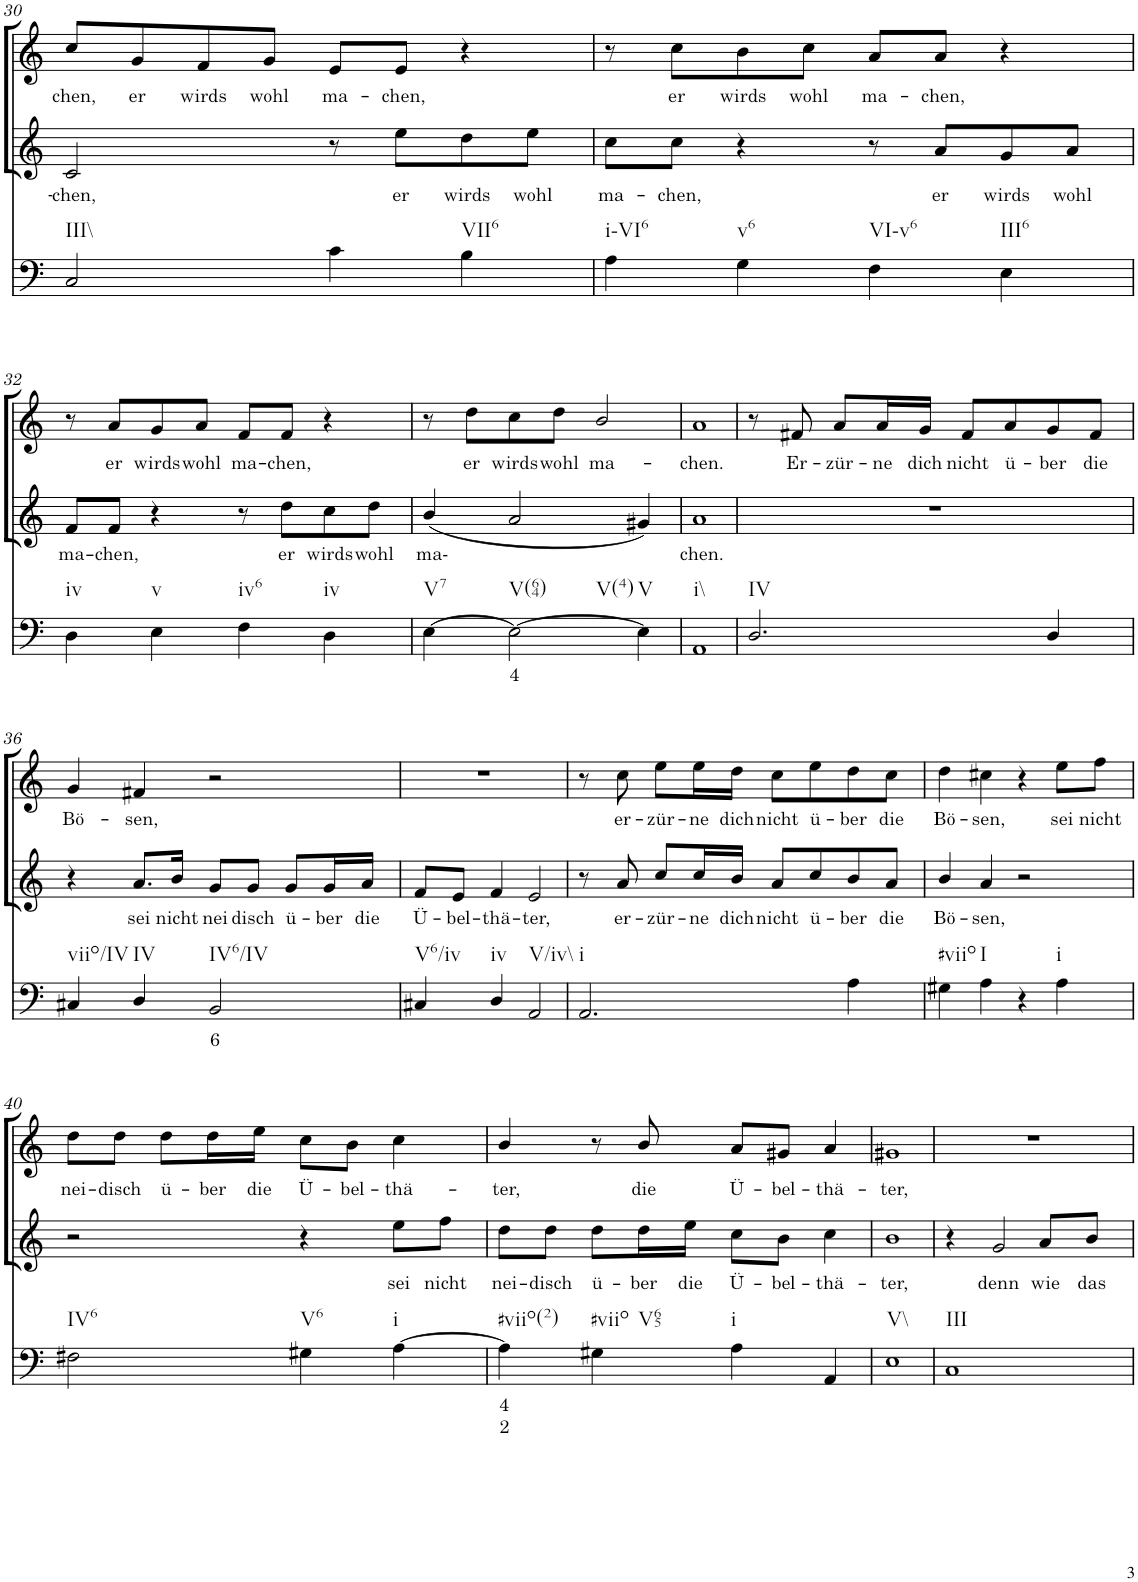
**kern	**text	**text	**kern	**text	**kern	**text
*part3	*part3	*part3	*part2	*part2	*part1	*part1
*staff3	*staff3	*staff3	*staff2	*staff2	*staff1	*staff1
*I"Continuo	*	*	*I"Soprano II	*	*I"Soprano I	*
!!LO:PB:g=z
*clefF4	*	*	*clefG2	*	*clefG2	*
*k[]	*	*	*k[]	*	*k[]	*
*M4/4	*	*	*M4/4	*	*M4/4	*
=30	=30	=30	=30	=30	=30	=30
!LO:TX:b:t=III\\	!	!	!	!	!	!
!	!	!	!	!LO:LY:b	!	!LO:LY:b
2C/	.	.	2c/	chen,	8cc/L	chen,
!	!	!	!	!	!	!LO:LY:b
.	.	.	.	.	8g/	er
!	!	!	!	!	!	!LO:LY:b
.	.	.	.	.	8f/	wirds
!	!	!	!	!	!	!LO:LY:b
.	.	.	.	.	8g/J	wohl
!	!	!	!	!	!	!LO:LY:b
4c\	.	.	8r	.	8e/L	ma-
!	!	!	!	!LO:LY:b	!	!LO:LY:b
.	.	.	8ee\L	er	8e/J	chen,
!LO:TX:b:t=VII6	!	!	!	!	!	!
!	!	!	!	!LO:LY:b	!	!
4B\	.	.	8dd\	wirds	4r	.
!	!	!	!	!LO:LY:b	!	!
.	.	.	8ee\J	wohl	.	.
=31	=31	=31	=31	=31	=31	=31
!LO:TX:b:t=i-VI6	!	!	!	!	!	!
!	!	!	!	!LO:LY:b	!	!
4A\	.	.	8cc\L	ma-	8r	.
!	!	!	!	!LO:LY:b	!	!LO:LY:b
.	.	.	8cc\J	chen,	8cc\L	er
!LO:TX:b:t=v6	!	!	!	!	!	!
!	!	!	!	!	!	!LO:LY:b
4G\	.	.	4r	.	8b\	wirds
!	!	!	!	!	!	!LO:LY:b
.	.	.	.	.	8cc\J	wohl
!LO:TX:b:t=VI-v6	!	!	!	!	!	!
!	!	!	!	!	!	!LO:LY:b
4F\	.	.	8r	.	8a/L	ma-
!	!	!	!	!LO:LY:b	!	!LO:LY:b
.	.	.	8a/L	er	8a/J	chen,
!LO:TX:b:t=III6	!	!	!	!	!	!
!	!	!	!	!LO:LY:b	!	!
4E\	.	.	8g/	wirds	4r	.
!	!	!	!	!LO:LY:b	!	!
.	.	.	8a/J	wohl	.	.
!!LO:LB:g=z
=32	=32	=32	=32	=32	=32	=32
!LO:TX:b:t=iv	!	!	!	!	!	!
!	!	!	!	!LO:LY:b	!	!
4D\	.	.	8f/L	ma-	8r	.
!	!	!	!	!LO:LY:b	!	!LO:LY:b
.	.	.	8f/J	chen,	8a/L	er
!LO:TX:b:t=v	!	!	!	!	!	!
!	!	!	!	!	!	!LO:LY:b
4E\	.	.	4r	.	8g/	wirds
!	!	!	!	!	!	!LO:LY:b
.	.	.	.	.	8a/J	wohl
!LO:TX:b:t=iv6	!	!	!	!	!	!
!	!	!	!	!	!	!LO:LY:b
4F\	.	.	8r	.	8f/L	ma-
!	!	!	!	!LO:LY:b	!	!LO:LY:b
.	.	.	8dd\L	er	8f/J	chen,
!LO:TX:b:t=iv	!	!	!	!	!	!
!	!	!	!	!LO:LY:b	!	!
4D\	.	.	8cc\	wirds	4r	.
!	!	!	!	!LO:LY:b	!	!
.	.	.	8dd\J	wohl	.	.
=33	=33	=33	=33	=33	=33	=33
!LO:TX:b:t=V7	!	!	!	!	!	!
!	!	!	!	!LO:LY:b	!	!
[4E\	.	.	(4b/	ma-	8r	.
!	!	!	!	!	!	!LO:LY:b
.	.	.	.	.	8dd\L	er
!LO:TX:b:t=V(64)	!	!	!	!	!	!
!LO:TX:b:t=V(4)	!	!	!	!	!	!
!	!LO:LY:b	!	!	!	!	!LO:LY:b
2E\_	4	.	2a/	.	8cc\	wirds
!	!	!	!	!	!	!LO:LY:b
.	.	.	.	.	8dd\J	wohl
!	!	!	!	!	!	!LO:LY:b
.	.	.	.	.	2b/	ma-
!LO:TX:b:t=V	!	!	!	!	!	!
4E\]	.	.	4g#X/)	.	.	.
=34	=34	=34	=34	=34	=34	=34
!LO:TX:b:t=i\\	!	!	!	!	!	!
!	!	!	!	!LO:LY:b	!	!LO:LY:b
1AA	.	.	1a	chen.	1a	chen.
=35	=35	=35	=35	=35	=35	=35
!LO:TX:b:t=IV	!	!	!	!	!	!
2.D/	.	.	1r	.	8r	.
!	!	!	!	!	!	!LO:LY:b
.	.	.	.	.	8f#X/	Er-
!	!	!	!	!	!	!LO:LY:b
.	.	.	.	.	8a/L	zür-
!	!	!	!	!	!	!LO:LY:b
.	.	.	.	.	16a/L	ne
!	!	!	!	!	!	!LO:LY:b
.	.	.	.	.	16g/JJ	dich
!	!	!	!	!	!	!LO:LY:b
.	.	.	.	.	8f#/L	nicht
!	!	!	!	!	!	!LO:LY:b
.	.	.	.	.	8a/	ü-
!	!	!	!	!	!	!LO:LY:b
4D/	.	.	.	.	8g/	ber
!	!	!	!	!	!	!LO:LY:b
.	.	.	.	.	8f#/J	die
!!LO:LB:g=z
=36	=36	=36	=36	=36	=36	=36
!LO:TX:b:t=viio/IV	!	!	!	!	!	!
!	!	!	!	!	!	!LO:LY:b
4C#X/	.	.	4r	.	4g/	Bö-
!LO:TX:b:t=IV	!	!	!	!	!	!
!	!	!	!	!LO:LY:b	!	!LO:LY:b
4D/	.	.	8.a/L	sei	4f#X/	sen,
!	!	!	!	!LO:LY:b	!	!
.	.	.	16b/Jk	nicht	.	.
!LO:TX:b:t=IV6/IV	!	!	!	!	!	!
!	!LO:LY:b	!	!	!LO:LY:b	!	!
2BB/	6	.	8g/L	nei-	2r	.
!	!	!	!	!LO:LY:b	!	!
.	.	.	8g/J	disch	.	.
!	!	!	!	!LO:LY:b	!	!
.	.	.	8g/L	ü-	.	.
!	!	!	!	!LO:LY:b	!	!
.	.	.	16g/L	ber	.	.
!	!	!	!	!LO:LY:b	!	!
.	.	.	16a/JJ	die	.	.
=37	=37	=37	=37	=37	=37	=37
!LO:TX:b:t=V6/iv	!	!	!	!	!	!
!	!	!	!	!LO:LY:b	!	!
4C#X/	.	.	8f/L	Ü-	1r	.
!	!	!	!	!LO:LY:b	!	!
.	.	.	8e/J	bel-	.	.
!LO:TX:b:t=iv	!	!	!	!	!	!
!	!	!	!	!LO:LY:b	!	!
4D/	.	.	4f/	thä-	.	.
!LO:TX:b:t=V/iv\\	!	!	!	!	!	!
!	!	!	!	!LO:LY:b	!	!
2AA/	.	.	2e/	ter,	.	.
=38	=38	=38	=38	=38	=38	=38
!LO:TX:b:t=i	!	!	!	!	!	!
2.AA/	.	.	8r	.	8r	.
!	!	!	!	!LO:LY:b	!	!LO:LY:b
.	.	.	8a/	er-	8cc\	er-
!	!	!	!	!LO:LY:b	!	!LO:LY:b
.	.	.	8cc/L	zür-	8ee\L	zür-
!	!	!	!	!LO:LY:b	!	!LO:LY:b
.	.	.	16cc/L	ne	16ee\L	ne
!	!	!	!	!LO:LY:b	!	!LO:LY:b
.	.	.	16b/JJ	dich	16dd\JJ	dich
!	!	!	!	!LO:LY:b	!	!LO:LY:b
.	.	.	8a/L	nicht	8cc\L	nicht
!	!	!	!	!LO:LY:b	!	!LO:LY:b
.	.	.	8cc/	ü-	8ee\	ü-
!	!	!	!	!LO:LY:b	!	!LO:LY:b
4A\	.	.	8b/	ber	8dd\	ber
!	!	!	!	!LO:LY:b	!	!LO:LY:b
.	.	.	8a/J	die	8cc\J	die
=39	=39	=39	=39	=39	=39	=39
!LO:TX:b:t=#viio	!	!	!	!	!	!
!	!	!	!	!LO:LY:b	!	!LO:LY:b
4G#X\	.	.	4b/	Bö-	4dd\	Bö-
!LO:TX:b:t=I	!	!	!	!	!	!
!	!	!	!	!LO:LY:b	!	!LO:LY:b
4A\	.	.	4a/	sen,	4cc#X\	sen,
4r	.	.	2r	.	4r	.
!LO:TX:b:t=i	!	!	!	!	!	!
!	!	!	!	!	!	!LO:LY:b
4A\	.	.	.	.	8ee\L	sei
!	!	!	!	!	!	!LO:LY:b
.	.	.	.	.	8ff\J	nicht
!!LO:LB:g=z
=40	=40	=40	=40	=40	=40	=40
!LO:TX:b:t=IV6	!	!	!	!	!	!
!	!	!	!	!	!	!LO:LY:b
2F#X\	.	.	2r	.	8dd\L	nei-
!	!	!	!	!	!	!LO:LY:b
.	.	.	.	.	8dd\J	disch
!	!	!	!	!	!	!LO:LY:b
.	.	.	.	.	8dd\L	ü-
!	!	!	!	!	!	!LO:LY:b
.	.	.	.	.	16dd\L	ber
!	!	!	!	!	!	!LO:LY:b
.	.	.	.	.	16ee\JJ	die
!LO:TX:b:t=V6	!	!	!	!	!	!
!	!	!	!	!	!	!LO:LY:b
4G#X\	.	.	4r	.	8cc\L	Ü-
!	!	!	!	!	!	!LO:LY:b
.	.	.	.	.	8b\J	bel-
!LO:TX:b:t=i	!	!	!	!	!	!
!	!	!	!	!LO:LY:b	!	!LO:LY:b
[4A\	.	.	8ee\L	sei	4cc\	thä-
!	!	!	!	!LO:LY:b	!	!
.	.	.	8ff\J	nicht	.	.
=41	=41	=41	=41	=41	=41	=41
!LO:TX:b:t=#viio(2)	!	!	!	!	!	!
!	!LO:LY:b	!LO:LY:b	!	!LO:LY:b	!	!LO:LY:b
4A\]	4	2	8dd\L	nei-	4b/	ter,
!	!	!	!	!LO:LY:b	!	!
.	.	.	8dd\J	disch	.	.
!LO:TX:b:t=#viio	!	!	!	!	!	!
!LO:TX:b:t=V65	!	!	!	!	!	!
!	!	!	!	!LO:LY:b	!	!
4G#X\	.	.	8dd\L	ü-	8r	.
!	!	!	!	!LO:LY:b	!	!LO:LY:b
.	.	.	16dd\L	ber	8b/	die
!	!	!	!	!LO:LY:b	!	!
.	.	.	16ee\JJ	die	.	.
!LO:TX:b:t=i	!	!	!	!	!	!
!	!	!	!	!LO:LY:b	!	!LO:LY:b
4A\	.	.	8cc\L	Ü-	8a/L	Ü-
!	!	!	!	!LO:LY:b	!	!LO:LY:b
.	.	.	8b\J	bel-	8g#X/J	bel-
!	!	!	!	!LO:LY:b	!	!LO:LY:b
4AA/	.	.	4cc\	thä-	4a/	thä-
=42	=42	=42	=42	=42	=42	=42
!LO:TX:b:t=V\\	!	!	!	!	!	!
!	!	!	!	!LO:LY:b	!	!LO:LY:b
1E	.	.	1b	ter,	1g#X	ter,
=43	=43	=43	=43	=43	=43	=43
!LO:TX:b:t=III	!	!	!	!	!	!
1C	.	.	4r	.	1r	.
!	!	!	!	!LO:LY:b	!	!
.	.	.	2g/	denn	.	.
!	!	!	!	!LO:LY:b	!	!
.	.	.	8a/L	wie	.	.
!	!	!	!	!LO:LY:b	!	!
.	.	.	8b/J	das	.	.
=	=	=	=	=	=	=
*-	*-	*-	*-	*-	*-	*-
